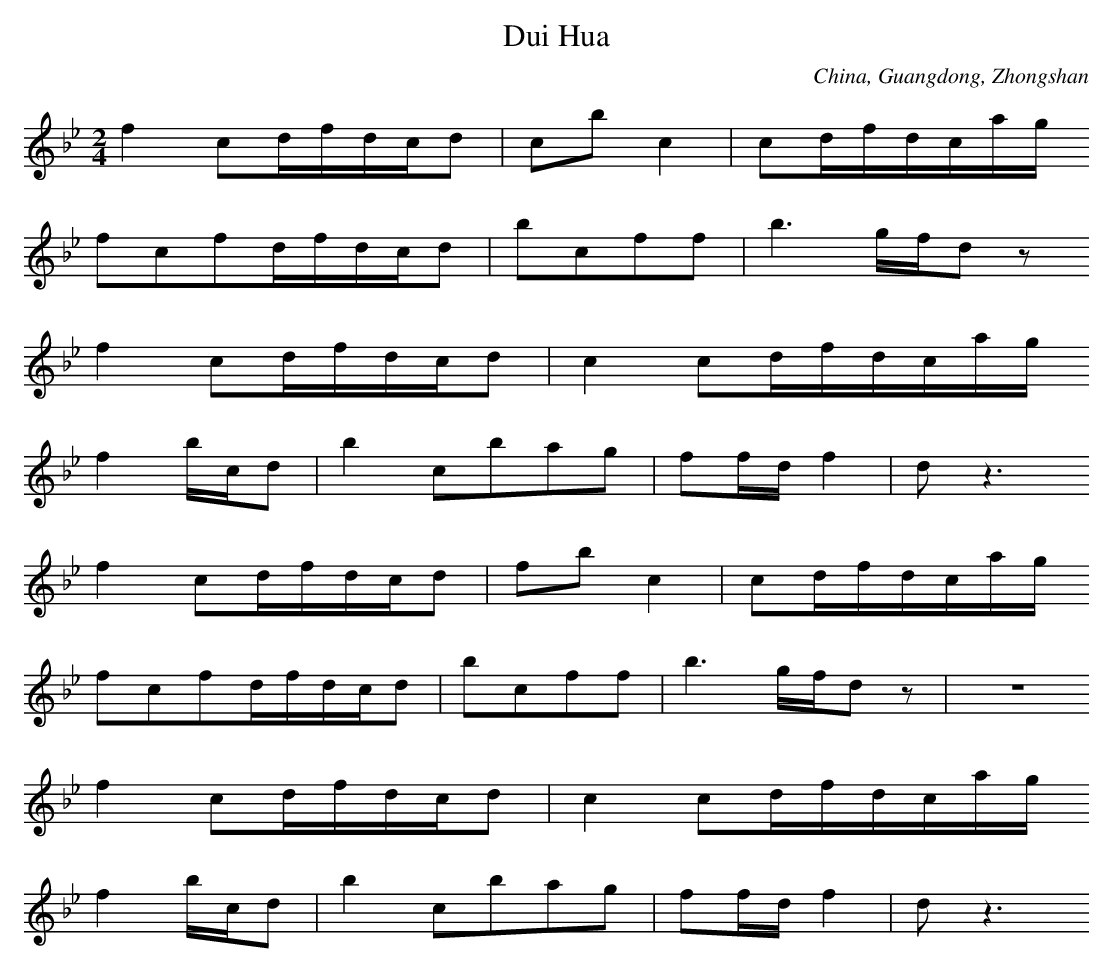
X:1
T: Dui Hua
O: China, Guangdong, Zhongshan
M: 2/4
L: 1/16
K: Bb
f4c2dfdcd2 | c2b2c4 | c2dfdcag
f2c2f2dfdcd2 | b2c2f2f2 | b6gfd2z2
f4c2dfdcd2 | c4c2dfdcag
f4bcd2 | b4c2b2a2g2 | f2fdf4 | d2z6
f4c2dfdcd2 | f2b2c4 | c2dfdcag
f2c2f2dfdcd2 | b2c2f2f2 | b6gfd2z2 | z8
f4c2dfdcd2 | c4c2dfdcag
f4bcd2 | b4c2b2a2g2 | f2fdf4 | d2z6
